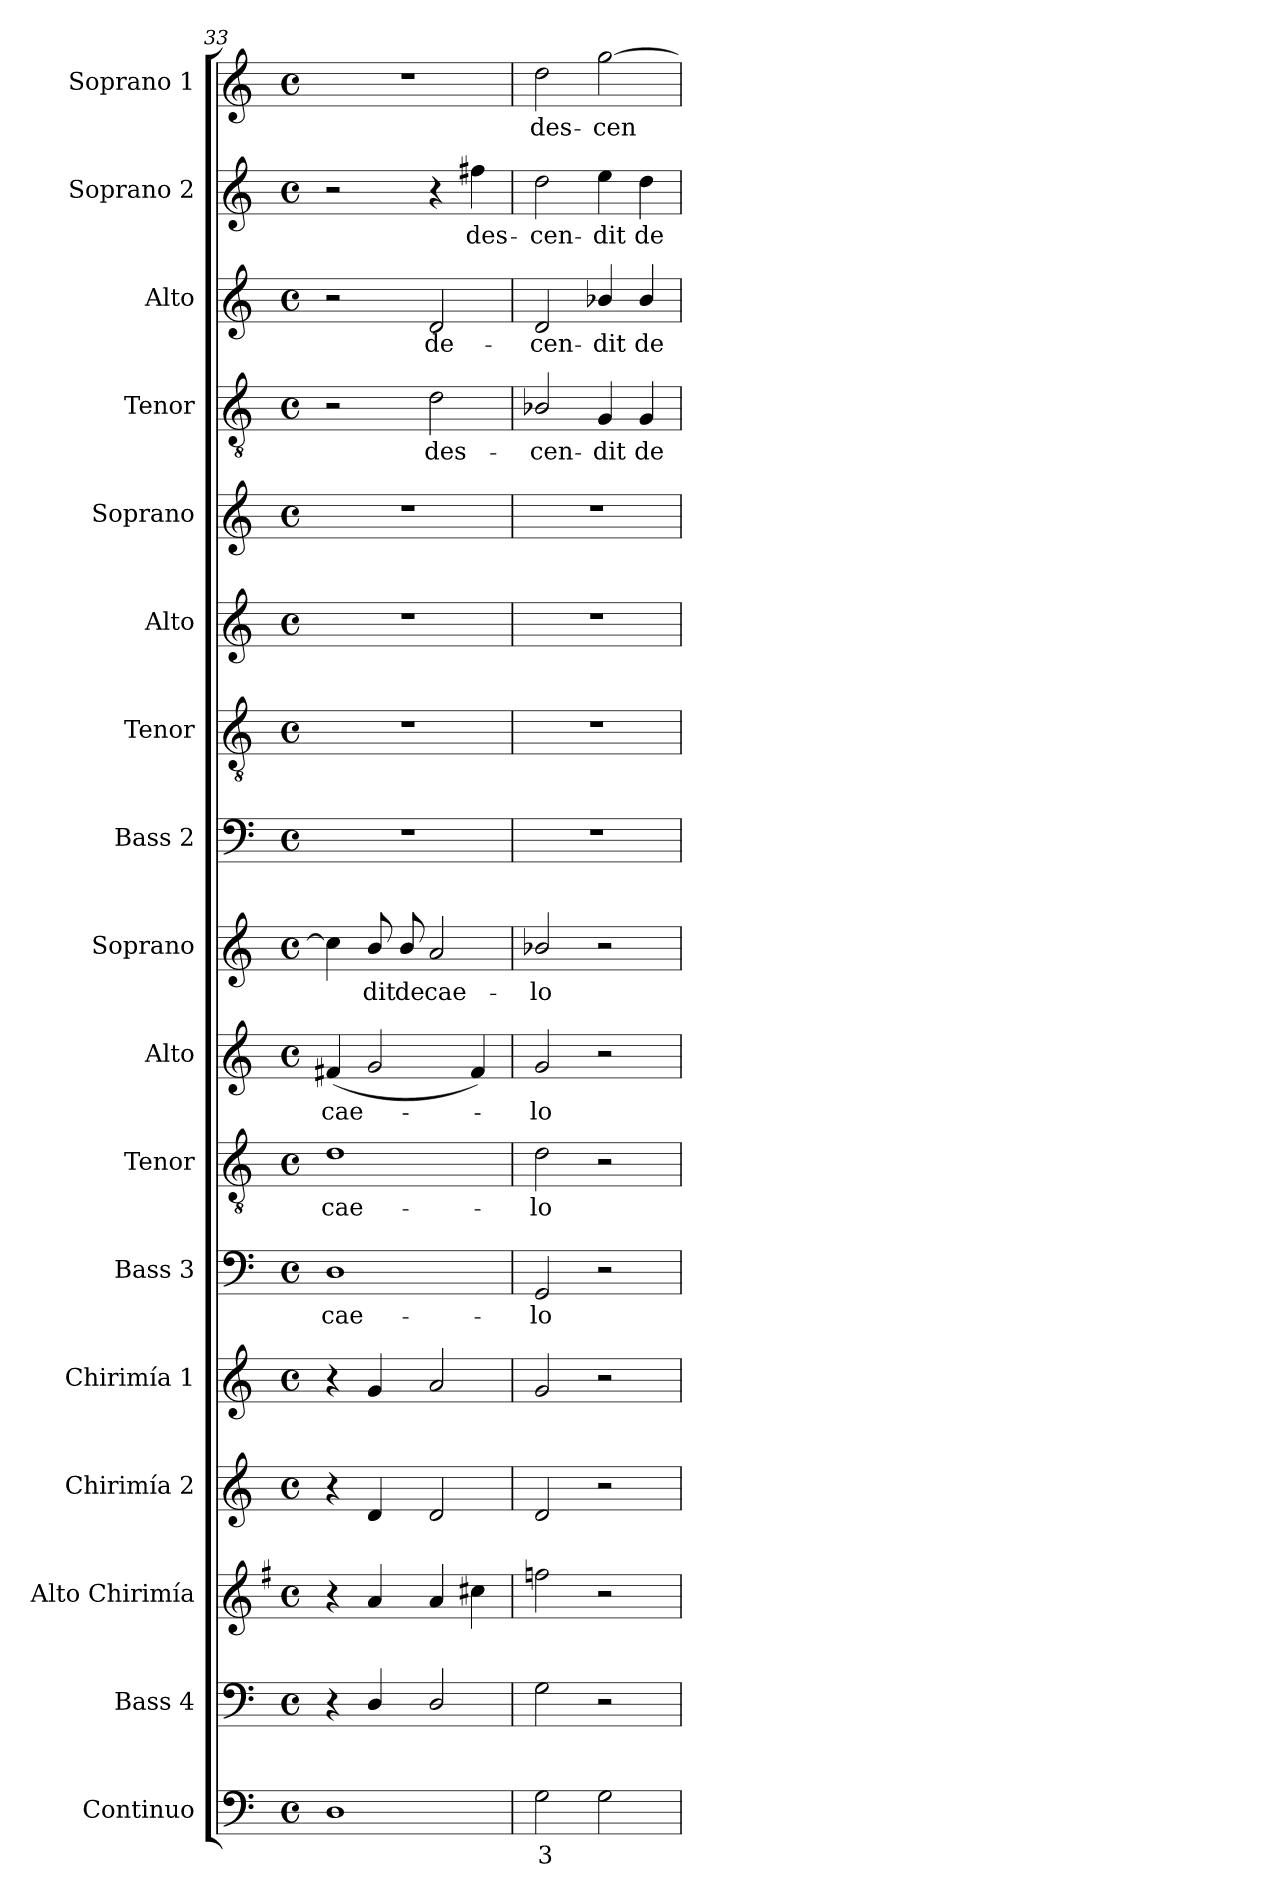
**kern	**text	**kern	**kern	**kern	**kern	**kern	**text	**kern	**text	**kern	**text	**kern	**text	**kern	**kern	**kern	**kern	**kern	**text	**kern	**text	**kern	**text	**kern	**text
*part17	*part17	*part16	*part15	*part14	*part13	*part12	*part12	*part11	*part11	*part10	*part10	*part9	*part9	*part8	*part7	*part6	*part5	*part4	*part4	*part3	*part3	*part2	*part2	*part1	*part1
*staff17	*staff17	*staff16	*staff15	*staff14	*staff13	*staff12	*staff12	*staff11	*staff11	*staff10	*staff10	*staff9	*staff9	*staff8	*staff7	*staff6	*staff5	*staff4	*staff4	*staff3	*staff3	*staff2	*staff2	*staff1	*staff1
*I"Continuo	*	*I"Bass  4	*I"Alto Chirimía	*I"Chirimía 2	*I"Chirimía 1	*I"Bass 3	*	*I"Tenor	*	*I"Alto	*	*I"Soprano	*	*I"Bass 2	*I"Tenor	*I"Alto	*I"Soprano	*I"Tenor	*	*I"Alto	*	*I"Soprano 2	*	*I"Soprano 1	*
*I'Cont.	*	*I'B4.	*I'Alt. Chi.	*I'Chi. 2	*I'Chi. 1	*I'B3.	*	*I'T.	*	*I'A.	*	*I'S.	*	*I'B2.	*I'T.	*I'A.	*I'S.	*I'T.	*	*I'A.	*	*I'S.	*	*I'S.	*
*clefF4	*	*clefF4	*clefG2	*clefG2	*clefG2	*clefF4	*	*clefGv2	*	*clefG2	*	*clefG2	*	*clefF4	*clefGv2	*clefG2	*clefG2	*clefGv2	*	*clefG2	*	*clefG2	*	*clefG2	*
*	*	*	*ITrd4c7	*	*	*	*	*ITrd7c12	*	*	*	*	*	*	*ITrd7c12	*	*	*ITrd7c12	*	*	*	*	*	*	*
*k[]	*	*k[]	*k[]	*k[]	*k[]	*k[]	*	*k[]	*	*k[]	*	*k[]	*	*k[]	*k[]	*k[]	*k[]	*k[]	*	*k[]	*	*k[]	*	*k[]	*
*C:	*	*C:	*C:	*C:	*C:	*C:	*	*C:	*	*C:	*	*C:	*	*C:	*C:	*C:	*C:	*C:	*	*C:	*	*C:	*	*C:	*
*M4/4	*	*M4/4	*M4/4	*M4/4	*M4/4	*M4/4	*	*M4/4	*	*M4/4	*	*M4/4	*	*M4/4	*M4/4	*M4/4	*M4/4	*M4/4	*	*M4/4	*	*M4/4	*	*M4/4	*
*met(c)	*	*met(c)	*met(c)	*met(c)	*met(c)	*met(c)	*	*met(c)	*	*met(c)	*	*met(c)	*	*met(c)	*met(c)	*met(c)	*met(c)	*met(c)	*	*met(c)	*	*met(c)	*	*met(c)	*
=33	=33	=33	=33	=33	=33	=33	=33	=33	=33	=33	=33	=33	=33	=33	=33	=33	=33	=33	=33	=33	=33	=33	=33	=33	=33
!	!	!	!	!	!	!	!LO:LY:b:color=#000000	!	!	!	!	!	!	!	!	!	!	!	!	!	!	!	!	!	!
!	!	!	!	!	!	!	!	!	!LO:LY:b:color=#000000	!	!	!	!	!	!	!	!	!	!	!	!	!	!	!	!
!	!	!	!	!	!	!	!	!	!	!	!LO:LY:b:color=#000000	!	!	!	!	!	!	!	!	!	!	!	!	!	!
1Di	.	4r	4r	4r	4r	1Di	cae-	1Di	cae-	(4f#Xi/	cae-	4cci\]	.	1r	1r	1r	1r	2r	.	2r	.	2r	.	1r	.
!	!	!	!	!	!	!	!	!	!	!	!	!	!LO:LY:b:color=#000000	!	!	!	!	!	!	!	!	!	!	!	!
.	.	4Di/	4di/	4di/	4gi/	.	.	.	.	2gi/	.	8bi/	-dit	.	.	.	.	.	.	.	.	.	.	.	.
!	!	!	!	!	!	!	!	!	!	!	!	!	!LO:LY:b:color=#000000	!	!	!	!	!	!	!	!	!	!	!	!
.	.	.	.	.	.	.	.	.	.	.	.	8bi/	de	.	.	.	.	.	.	.	.	.	.	.	.
!	!	!	!	!	!	!	!	!	!	!	!	!	!LO:LY:b:color=#000000	!	!	!	!	!	!	!	!	!	!	!	!
!	!	!	!	!	!	!	!	!	!	!	!	!	!	!	!	!	!	!	!LO:LY:b:color=#000000	!	!	!	!	!	!
!	!	!	!	!	!	!	!	!	!	!	!	!	!	!	!	!	!	!	!	!	!LO:LY:b:color=#000000	!	!	!	!
.	.	2Di/	4di/	2di/	2ai/	.	.	.	.	.	.	2ai/	cae-	.	.	.	.	2Di\	des-	2di/	de-	4r	.	.	.
!	!	!	!	!	!	!	!	!	!	!	!	!	!	!	!	!	!	!	!	!	!	!	!LO:LY:b:color=#000000	!	!
.	.	.	4f#Xi\	.	.	.	.	.	.	4f#i/)	.	.	.	.	.	.	.	.	.	.	.	4ff#Xi\	des-	.	.
=34	=34	=34	=34	=34	=34	=34	=34	=34	=34	=34	=34	=34	=34	=34	=34	=34	=34	=34	=34	=34	=34	=34	=34	=34	=34
!	!LO:LY:b:color=#000000	!	!	!	!	!	!	!	!	!	!	!	!	!	!	!	!	!	!	!	!	!	!	!	!
!	!	!	!	!	!	!	!LO:LY:b:color=#000000	!	!	!	!	!	!	!	!	!	!	!	!	!	!	!	!	!	!
!	!	!	!	!	!	!	!	!	!LO:LY:b:color=#000000	!	!	!	!	!	!	!	!	!	!	!	!	!	!	!	!
!	!	!	!	!	!	!	!	!	!	!	!LO:LY:b:color=#000000	!	!	!	!	!	!	!	!	!	!	!	!	!	!
!	!	!	!	!	!	!	!	!	!	!	!	!	!LO:LY:b:color=#000000	!	!	!	!	!	!	!	!	!	!	!	!
!	!	!	!	!	!	!	!	!	!	!	!	!	!	!	!	!	!	!	!LO:LY:b:color=#000000	!	!	!	!	!	!
!	!	!	!	!	!	!	!	!	!	!	!	!	!	!	!	!	!	!	!	!	!LO:LY:b:color=#000000	!	!	!	!
!	!	!	!	!	!	!	!	!	!	!	!	!	!	!	!	!	!	!	!	!	!	!	!LO:LY:b:color=#000000	!	!
!	!	!	!	!	!	!	!	!	!	!	!	!	!	!	!	!	!	!	!	!	!	!	!	!	!LO:LY:b:color=#000000
2Gi\	3	2Gi\	2b-Xi\	2di/	2gi/	2GGi/	-lo	2Di\	-lo	2gi/	-lo	2b-Xi/	-lo	1r	1r	1r	1r	2BB-Xi/	-cen-	2di/	-cen-	2ddi\	-cen-	2ddi\	des-
!	!	!	!	!	!	!	!	!	!	!	!	!	!	!	!	!	!	!	!LO:LY:b:color=#000000	!	!	!	!	!	!
!	!	!	!	!	!	!	!	!	!	!	!	!	!	!	!	!	!	!	!	!	!LO:LY:b:color=#000000	!	!	!	!
!	!	!	!	!	!	!	!	!	!	!	!	!	!	!	!	!	!	!	!	!	!	!	!LO:LY:b:color=#000000	!	!
!	!	!	!	!	!	!	!	!	!	!	!	!	!	!	!	!	!	!	!	!	!	!	!	!	!LO:LY:b:color=#000000
2Gi\	.	2r	2r	2r	2r	2r	.	2r	.	2r	.	2r	.	.	.	.	.	4GGi/	-dit	4b-Xi/	-dit	4eei\	-dit	[>2ggi\	-cen-
!	!	!	!	!	!	!	!	!	!	!	!	!	!	!	!	!	!	!	!LO:LY:b:color=#000000	!	!	!	!	!	!
!	!	!	!	!	!	!	!	!	!	!	!	!	!	!	!	!	!	!	!	!	!LO:LY:b:color=#000000	!	!	!	!
!	!	!	!	!	!	!	!	!	!	!	!	!	!	!	!	!	!	!	!	!	!	!	!LO:LY:b:color=#000000	!	!
.	.	.	.	.	.	.	.	.	.	.	.	.	.	.	.	.	.	4GGi/	de	4b-i/	de	4ddi\	de	.	.
=	=	=	=	=	=	=	=	=	=	=	=	=	=	=	=	=	=	=	=	=	=	=	=	=	=
*-	*-	*-	*-	*-	*-	*-	*-	*-	*-	*-	*-	*-	*-	*-	*-	*-	*-	*-	*-	*-	*-	*-	*-	*-	*-
